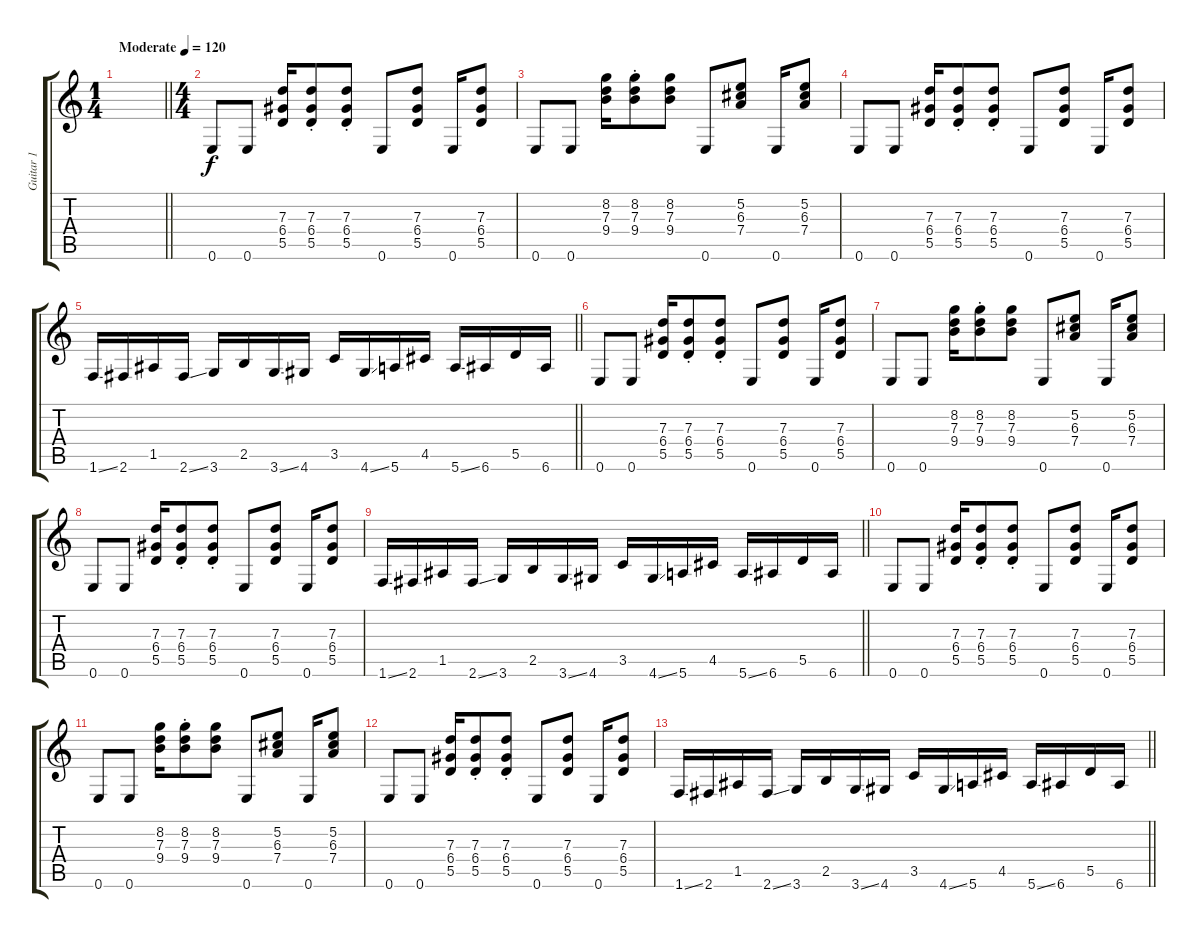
\track ("Guitar 1" "Guitar 1") {instrument distortionguitar}
\staff {score tabs}
\tuning (E4 B3 G3 D3 A2 E2) {hide}
\ts (1 4)
\tempo (120 "Moderate")
\clef g2
\barLineRight lightlight
\ks c
|
\ts (4 4)
0.6.8 0.6.8 (7.3 6.4 5.5).16 (7.3{st} 6.4{st} 5.5{st}).8 (7.3{st} 6.4{st} 5.5{st}).8 0.6.8 (7.3 6.4 5.5).8 0.6.16 (7.3 6.4 5.5).8 |
0.6.8 0.6.8 (8.2 7.3 9.4).16 (8.2{st} 7.3{st} 9.4{st}).8 (8.2 7.3 9.4).8 0.6.8 (5.2 6.3 7.4).8 0.6.16 (5.2 6.3 7.4).8 |
0.6.8 0.6.8 (7.3 6.4 5.5).16 (7.3{st} 6.4{st} 5.5{st}).8 (7.3{st} 6.4{st} 5.5{st}).8 0.6.8 (7.3 6.4 5.5).8 0.6.16 (7.3 6.4 5.5).8 |
\barLineRight lightlight
1.6{ss}.16 2.6.16 1.5.16 2.6{ss}.16 3.6.16 2.5.16 3.6{ss}.16 4.6.16 3.5.16 4.6{ss}.16 5.6.16 4.5.16 5.6{ss}.16 6.6.16 5.5.16 6.6.16 |
0.6.8 0.6.8 (7.3 6.4 5.5).16 (7.3{st} 6.4{st} 5.5{st}).8 (7.3{st} 6.4{st} 5.5{st}).8 0.6.8 (7.3 6.4 5.5).8 0.6.16 (7.3 6.4 5.5).8 |
0.6.8 0.6.8 (8.2 7.3 9.4).16 (8.2{st} 7.3{st} 9.4{st}).8 (8.2 7.3 9.4).8 0.6.8 (5.2 6.3 7.4).8 0.6.16 (5.2 6.3 7.4).8 |
0.6.8 0.6.8 (7.3 6.4 5.5).16 (7.3{st} 6.4{st} 5.5{st}).8 (7.3{st} 6.4{st} 5.5{st}).8 0.6.8 (7.3 6.4 5.5).8 0.6.16 (7.3 6.4 5.5).8 |
\barLineRight lightlight
1.6{ss}.16 2.6.16 1.5.16 2.6{ss}.16 3.6.16 2.5.16 3.6{ss}.16 4.6.16 3.5.16 4.6{ss}.16 5.6.16 4.5.16 5.6{ss}.16 6.6.16 5.5.16 6.6.16 |
0.6.8 0.6.8 (7.3 6.4 5.5).16 (7.3{st} 6.4{st} 5.5{st}).8 (7.3{st} 6.4{st} 5.5{st}).8 0.6.8 (7.3 6.4 5.5).8 0.6.16 (7.3 6.4 5.5).8 |
0.6.8 0.6.8 (8.2 7.3 9.4).16 (8.2{st} 7.3{st} 9.4{st}).8 (8.2 7.3 9.4).8 0.6.8 (5.2 6.3 7.4).8 0.6.16 (5.2 6.3 7.4).8 |
0.6.8 0.6.8 (7.3 6.4 5.5).16 (7.3{st} 6.4{st} 5.5{st}).8 (7.3{st} 6.4{st} 5.5{st}).8 0.6.8 (7.3 6.4 5.5).8 0.6.16 (7.3 6.4 5.5).8 |
\barLineRight lightlight
1.6{ss}.16 2.6.16 1.5.16 2.6{ss}.16 3.6.16 2.5.16 3.6{ss}.16 4.6.16 3.5.16 4.6{ss}.16 5.6.16 4.5.16 5.6{ss}.16 6.6.16 5.5.16 6.6.16
